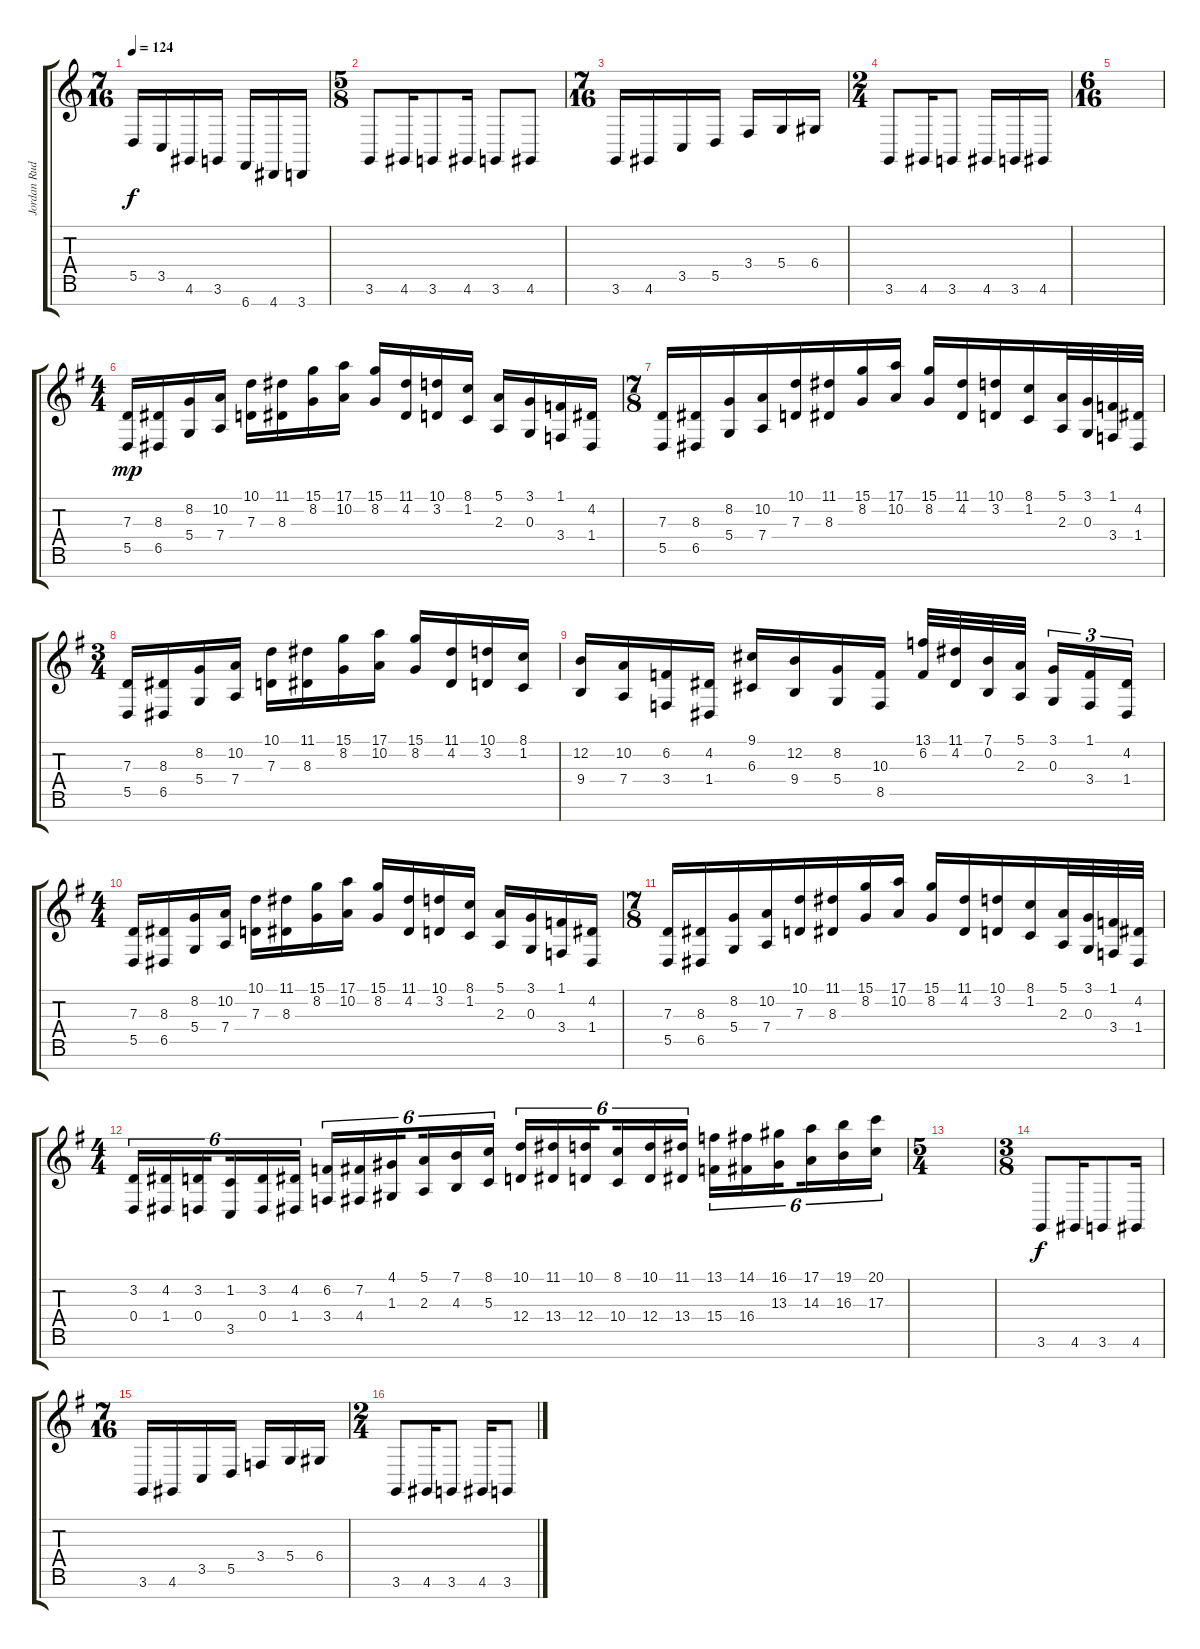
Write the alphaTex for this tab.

\track ("Jordan Rudess - Keyboards" "Jordan Rud") {instrument synthstrings2}
\staff {score tabs}
\tuning (E4 B3 G3 D3 A2 E2 B1) {hide}
\ts (7 16)
\tempo 124
\clef g2
\ks c
5.5.16{dy f} 3.5.16 4.6.16 3.6.16 6.7.16 4.7.16 3.7.16 |
\ts (5 8)
3.6.8 4.6.16 3.6.8 4.6.16 3.6.8 4.6.8 |
\ts (7 16)
3.6.16 4.6.16 3.5.16 5.5.16 3.4.16 5.4.16 6.4.16 |
\ts (2 4)
3.6.8 4.6.16 3.6.8 4.6.16 3.6.16 4.6.16 |
\ts (6 16)
|
\ts (4 4)
\ks g
(7.3 5.5).16{dy mp volume 11 instrument lead1square} (8.3 6.5).16 (8.2 5.4).16 (10.2 7.4).16 (10.1 7.3).16 (11.1 8.3).16 (15.1 8.2).16 (17.1 10.2).16 (15.1 8.2).16 (11.1 4.2).16 (10.1 3.2).16 (8.1 1.2).16 (5.1 2.3).16 (3.1 0.3).16 (1.1 3.4).16 (4.2 1.4).16 |
\ts (7 8)
(7.3 5.5).16 (8.3 6.5).16 (8.2 5.4).16 (10.2 7.4).16 (10.1 7.3).16 (11.1 8.3).16 (15.1 8.2).16 (17.1 10.2).16 (15.1 8.2).16 (11.1 4.2).16 (10.1 3.2).16 (8.1 1.2).16 (5.1 2.3).32 (3.1 0.3).32 (1.1 3.4).32 (4.2 1.4).32 |
\ts (3 4)
(7.3 5.5).16 (8.3 6.5).16 (8.2 5.4).16 (10.2 7.4).16 (10.1 7.3).16 (11.1 8.3).16 (15.1 8.2).16 (17.1 10.2).16 (15.1 8.2).16 (11.1 4.2).16 (10.1 3.2).16 (8.1 1.2).16 |
(12.2 9.4).16 (10.2 7.4).16 (6.2 3.4).16 (4.2 1.4).16 (9.1 6.3).16 (12.2 9.4).16 (8.2 5.4).16 (10.3 8.5).16 (13.1 6.2).32 (11.1 4.2).32 (7.1 0.2).32 (5.1 2.3).32{beam splitsecondary} (3.1 0.3).16{tu (3 2)} (1.1 3.4).16{tu (3 2)} (4.2 1.4).16{tu (3 2)} |
\ts (4 4)
(7.3 5.5).16 (8.3 6.5).16 (8.2 5.4).16 (10.2 7.4).16 (10.1 7.3).16 (11.1 8.3).16 (15.1 8.2).16 (17.1 10.2).16 (15.1 8.2).16 (11.1 4.2).16 (10.1 3.2).16 (8.1 1.2).16 (5.1 2.3).16 (3.1 0.3).16 (1.1 3.4).16 (4.2 1.4).16 |
\ts (7 8)
(7.3 5.5).16 (8.3 6.5).16 (8.2 5.4).16 (10.2 7.4).16 (10.1 7.3).16 (11.1 8.3).16 (15.1 8.2).16 (17.1 10.2).16 (15.1 8.2).16 (11.1 4.2).16 (10.1 3.2).16 (8.1 1.2).16 (5.1 2.3).32 (3.1 0.3).32 (1.1 3.4).32 (4.2 1.4).32 |
\ts (4 4)
(3.2 0.4).16{tu (6 4)} (4.2 1.4).16{tu (6 4)} (3.2 0.4).16{tu (6 4) beam splitsecondary} (1.2 3.5).16{tu (6 4)} (3.2 0.4).16{tu (6 4)} (4.2 1.4).16{tu (6 4)} (6.2 3.4).16{tu (6 4)} (7.2 4.4).16{tu (6 4)} (4.1 1.3).16{tu (6 4) beam splitsecondary} (5.1 2.3).16{tu (6 4)} (7.1 4.3).16{tu (6 4)} (8.1 5.3).16{tu (6 4)} (10.1 12.4).16{tu (6 4)} (11.1 13.4).16{tu (6 4)} (10.1 12.4).16{tu (6 4) beam splitsecondary} (8.1 10.4).16{tu (6 4)} (10.1 12.4).16{tu (6 4)} (11.1 13.4).16{tu (6 4)} (13.1 15.4).16{tu (6 4)} (14.1 16.4).16{tu (6 4)} (16.1 13.3).16{tu (6 4) beam splitsecondary} (17.1 14.3).16{tu (6 4)} (19.1 16.3).16{tu (6 4)} (20.1 17.3).16{tu (6 4)} |
\ts (5 4)
|
\ts (3 8)
3.6.8{dy f volume 10 instrument lead2sawtooth} 4.6.16 3.6.8 4.6.16 |
\ts (7 16)
3.6.16 4.6.16 3.5.16 5.5.16 3.4.16 5.4.16 6.4.16 |
\ts (2 4)
3.6.8 4.6.16 3.6.8 4.6.16 3.6.8
